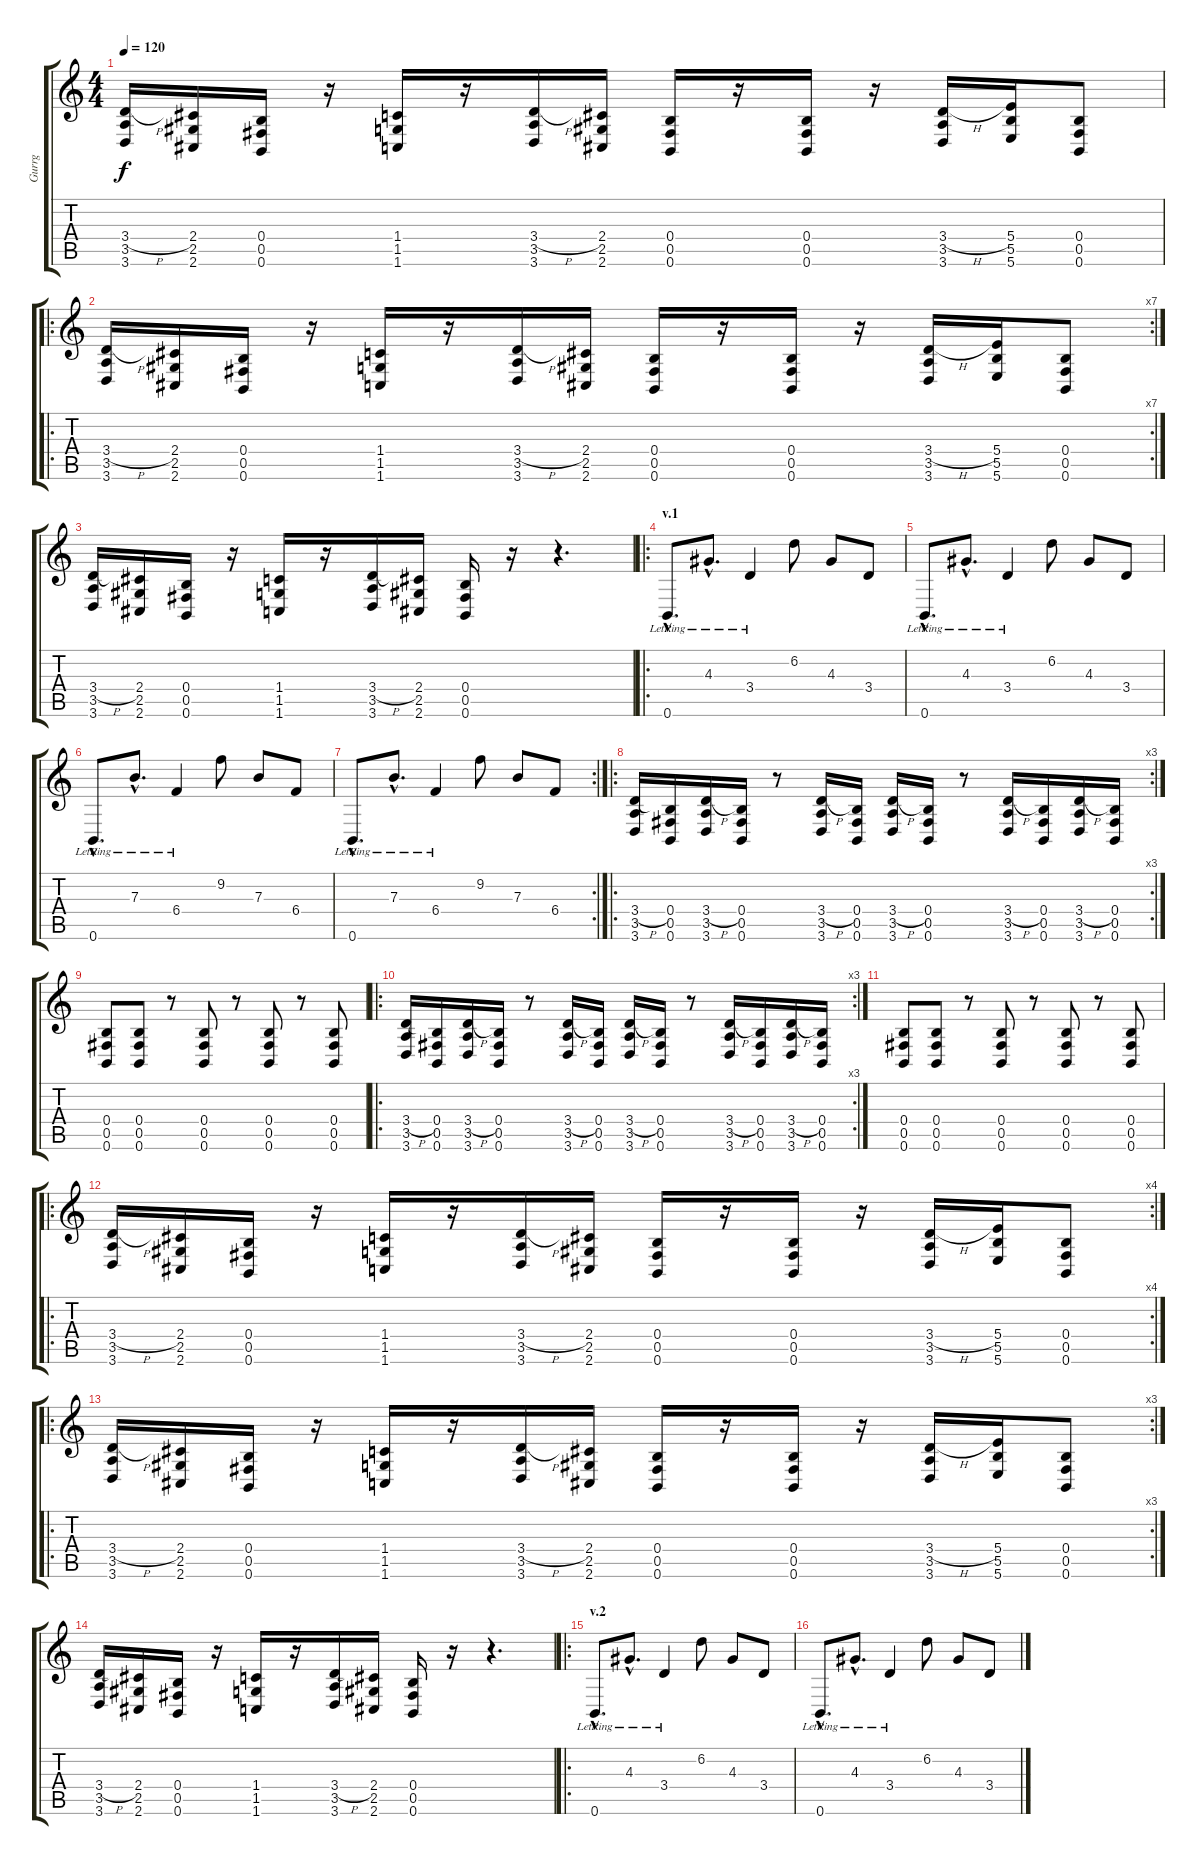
\track ("Gurrg" "Gurrg") {instrument overdrivenguitar}
\staff {score tabs}
\tuning (Db4 Ab3 E3 B2 Gb2 B1) {hide}
\ts (4 4)
\tempo 120
\clef g2
\ks c
(3.4{h} 3.5 3.6).16{dy f instrument overdrivenguitar} (2.4 2.5 2.6).16 (0.4 0.5 0.6).16 r.16 (1.4 1.5 1.6).16 r.16 (3.4{h} 3.5 3.6).16 (2.4 2.5 2.6).16 (0.4 0.5 0.6).16 r.16 (0.4 0.5 0.6).16 r.16 (3.4{h} 3.5 3.6).16 (5.4 5.5 5.6).16 (0.4 0.5 0.6).8 |
\ro
\rc 7
(3.4{h} 3.5 3.6).16 (2.4 2.5 2.6).16 (0.4 0.5 0.6).16 r.16 (1.4 1.5 1.6).16 r.16 (3.4{h} 3.5 3.6).16 (2.4 2.5 2.6).16 (0.4 0.5 0.6).16 r.16 (0.4 0.5 0.6).16 r.16 (3.4{h} 3.5 3.6).16 (5.4 5.5 5.6).16 (0.4 0.5 0.6).8 |
(3.4{h} 3.5 3.6).16 (2.4 2.5 2.6).16 (0.4 0.5 0.6).16 r.16 (1.4 1.5 1.6).16 r.16 (3.4{h} 3.5 3.6).16 (2.4 2.5 2.6).16 (0.4 0.5 0.6).16 r.16 r.4{d} |
\ro
\section ("" "v.1")
0.6{hac lr}.8{d instrument electricguitarclean} 4.3{hac lr}.8{d} 3.4{lr}.4 6.2.8 4.3.8 3.4.8 |
0.6{hac lr}.8{d instrument electricguitarclean} 4.3{hac lr}.8{d} 3.4{lr}.4 6.2.8 4.3.8 3.4.8 |
0.6{hac lr}.8{d instrument electricguitarclean} 7.3{hac lr}.8{d} 6.4{lr}.4 9.2.8 7.3.8 6.4.8 |
\rc 2
0.6{hac lr}.8{d instrument electricguitarclean} 7.3{hac lr}.8{d} 6.4{lr}.4 9.2.8 7.3.8 6.4.8 |
\ro
\rc 3
(3.4{h} 3.5 3.6).16{instrument overdrivenguitar} (0.4 0.5 0.6).16 (3.4{h} 3.5 3.6).16 (0.4 0.5 0.6).16 r.8 (3.4{h} 3.5 3.6).16 (0.4 0.5 0.6).16 (3.4{h} 3.5 3.6).16 (0.4 0.5 0.6).16 r.8 (3.4{h} 3.5 3.6).16 (0.4 0.5 0.6).16 (3.4{h} 3.5 3.6).16 (0.4 0.5 0.6).16 |
(0.4 0.5 0.6).8 (0.4 0.5 0.6).8 r.8 (0.4 0.5 0.6).8 r.8 (0.4 0.5 0.6).8 r.8 (0.4 0.5 0.6).8 |
\ro
\rc 3
(3.4{h} 3.5 3.6).16{instrument overdrivenguitar} (0.4 0.5 0.6).16 (3.4{h} 3.5 3.6).16 (0.4 0.5 0.6).16 r.8 (3.4{h} 3.5 3.6).16 (0.4 0.5 0.6).16 (3.4{h} 3.5 3.6).16 (0.4 0.5 0.6).16 r.8 (3.4{h} 3.5 3.6).16 (0.4 0.5 0.6).16 (3.4{h} 3.5 3.6).16 (0.4 0.5 0.6).16 |
(0.4 0.5 0.6).8 (0.4 0.5 0.6).8 r.8 (0.4 0.5 0.6).8 r.8 (0.4 0.5 0.6).8 r.8 (0.4 0.5 0.6).8 |
\ro
\rc 4
(3.4{h} 3.5 3.6).16 (2.4 2.5 2.6).16 (0.4 0.5 0.6).16 r.16 (1.4 1.5 1.6).16 r.16 (3.4{h} 3.5 3.6).16 (2.4 2.5 2.6).16 (0.4 0.5 0.6).16 r.16 (0.4 0.5 0.6).16 r.16 (3.4{h} 3.5 3.6).16 (5.4 5.5 5.6).16 (0.4 0.5 0.6).8 |
\ro
\rc 3
(3.4{h} 3.5 3.6).16 (2.4 2.5 2.6).16 (0.4 0.5 0.6).16 r.16 (1.4 1.5 1.6).16 r.16 (3.4{h} 3.5 3.6).16 (2.4 2.5 2.6).16 (0.4 0.5 0.6).16 r.16 (0.4 0.5 0.6).16 r.16 (3.4{h} 3.5 3.6).16 (5.4 5.5 5.6).16 (0.4 0.5 0.6).8 |
(3.4{h} 3.5 3.6).16 (2.4 2.5 2.6).16 (0.4 0.5 0.6).16 r.16 (1.4 1.5 1.6).16 r.16 (3.4{h} 3.5 3.6).16 (2.4 2.5 2.6).16 (0.4 0.5 0.6).16 r.16 r.4{d} |
\ro
\section ("" "v.2")
0.6{hac lr}.8{d instrument electricguitarclean} 4.3{hac lr}.8{d} 3.4{lr}.4 6.2.8 4.3.8 3.4.8 |
0.6{hac lr}.8{d instrument electricguitarclean} 4.3{hac lr}.8{d} 3.4{lr}.4 6.2.8 4.3.8 3.4.8
